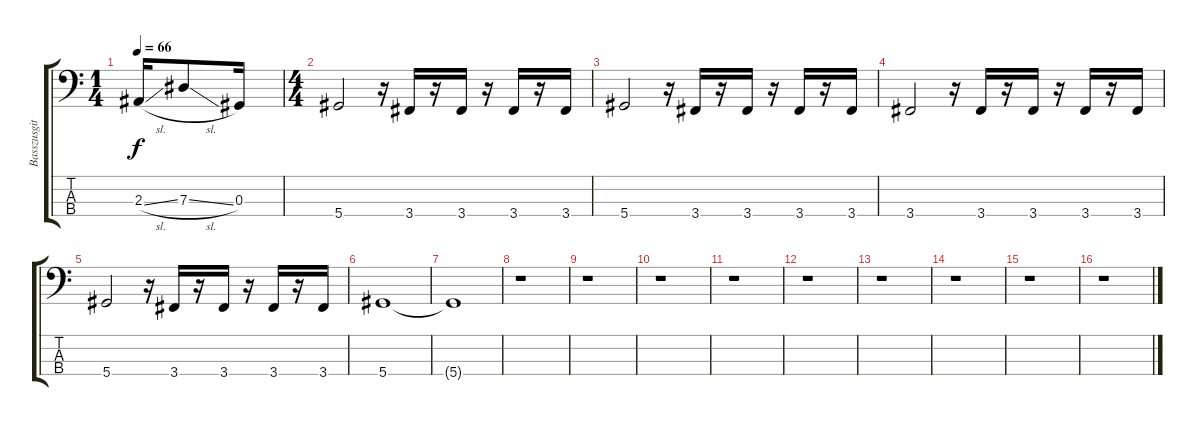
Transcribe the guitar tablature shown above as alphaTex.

\track ("Basszusgitár (Yngwie Malmsteen)" "Basszusgit") {instrument electricbassfinger}
\staff {score tabs}
\tuning (Gb2 Db2 Ab1 Eb1) {hide}
\ts (1 4)
\tempo 66
\clef f4
\ks c
2.3{sl}.16{dy f instrument electricbassfinger} 7.3{sl}.8 0.3.16 |
\ts (4 4)
5.4.2 r.16 3.4.16 r.16 3.4.16 r.16 3.4.16 r.16 3.4.16 |
5.4.2 r.16 3.4.16 r.16 3.4.16 r.16 3.4.16 r.16 3.4.16 |
3.4.2 r.16 3.4.16 r.16 3.4.16 r.16 3.4.16 r.16 3.4.16 |
5.4.2 r.16 3.4.16 r.16 3.4.16 r.16 3.4.16 r.16 3.4.16 |
5.4.1 |
5.4{t}.1 |
r.1 |
r.1 |
r.1 |
r.1 |
r.1 |
r.1 |
r.1 |
r.1 |
r.1
